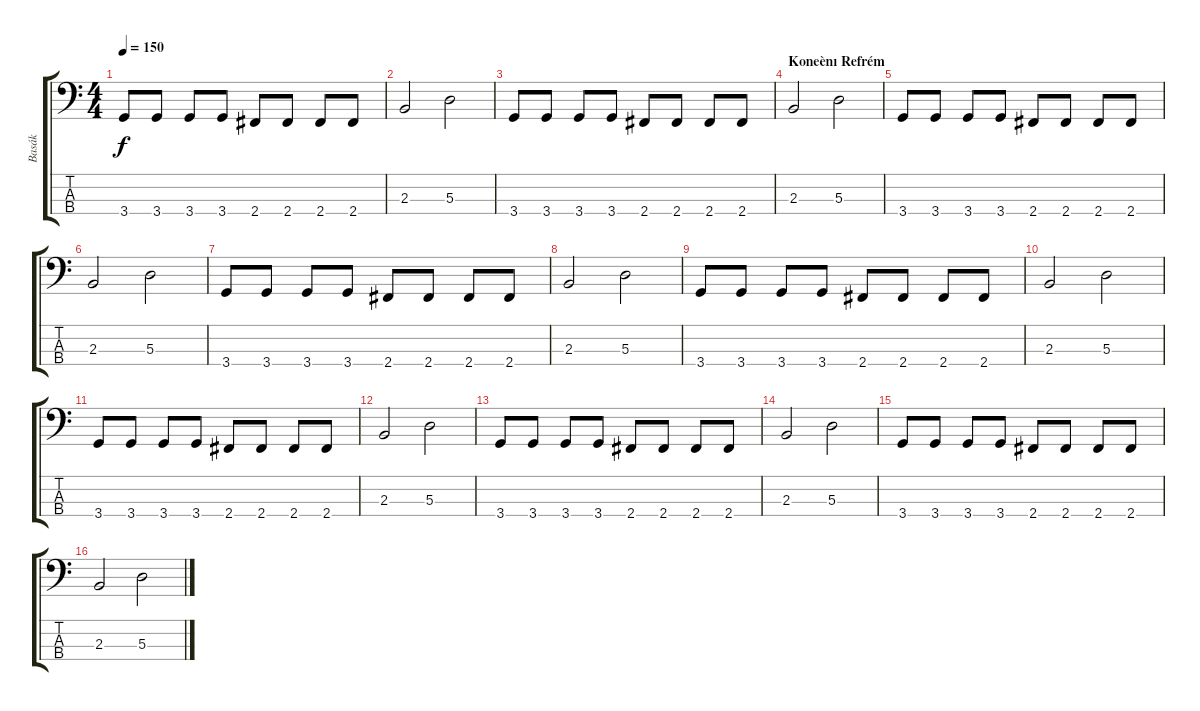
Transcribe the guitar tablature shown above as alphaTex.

\track ("Basák" "Basák") {instrument slapbass1}
\staff {score tabs}
\tuning (G2 D2 A1 E1) {hide}
\ts (4 4)
\tempo 150
\clef f4
\ks c
3.4.8{dy f} 3.4.8 3.4.8 3.4.8 2.4.8 2.4.8 2.4.8 2.4.8 |
2.3.2 5.3.2 |
3.4.8 3.4.8 3.4.8 3.4.8 2.4.8 2.4.8 2.4.8 2.4.8 |
\section ("" "Koneènı Refrém")
2.3.2 5.3.2 |
3.4.8 3.4.8 3.4.8 3.4.8 2.4.8 2.4.8 2.4.8 2.4.8 |
2.3.2 5.3.2 |
3.4.8 3.4.8 3.4.8 3.4.8 2.4.8 2.4.8 2.4.8 2.4.8 |
2.3.2 5.3.2 |
3.4.8 3.4.8 3.4.8 3.4.8 2.4.8 2.4.8 2.4.8 2.4.8 |
2.3.2 5.3.2 |
3.4.8 3.4.8 3.4.8 3.4.8 2.4.8 2.4.8 2.4.8 2.4.8 |
2.3.2 5.3.2 |
3.4.8 3.4.8 3.4.8 3.4.8 2.4.8 2.4.8 2.4.8 2.4.8 |
2.3.2 5.3.2 |
3.4.8 3.4.8 3.4.8 3.4.8 2.4.8 2.4.8 2.4.8 2.4.8 |
2.3.2 5.3.2
